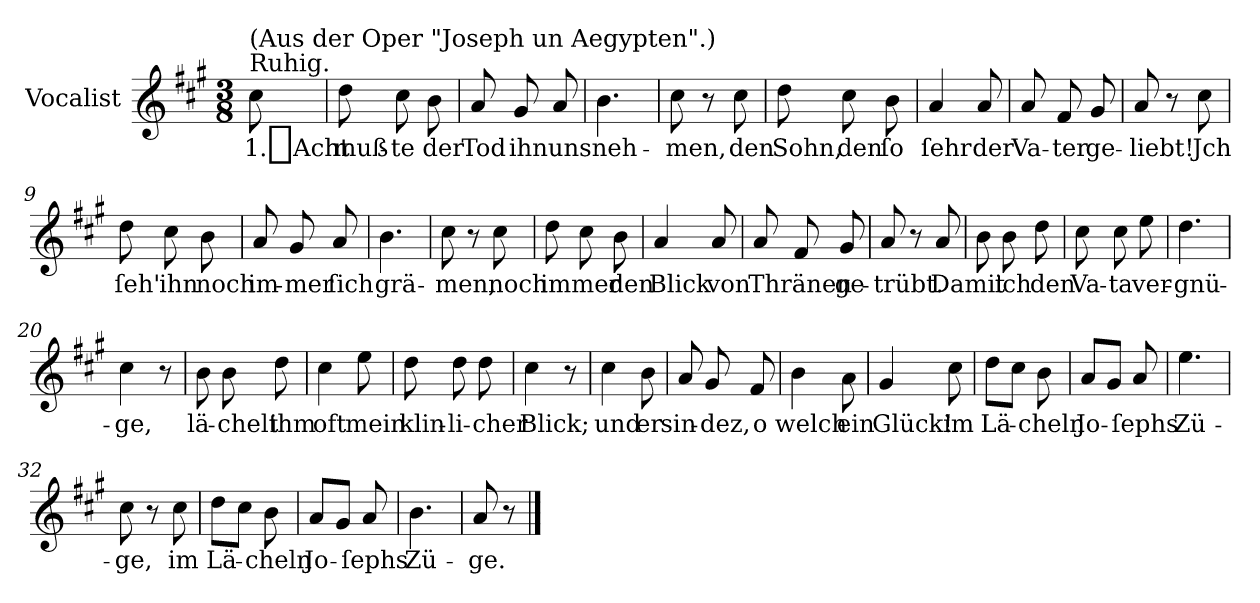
**kern	**text
*part1	*part1
*staff1	*staff1
*I"Vocalist	*
*k[f#c#g#]	*
*A:	*
*M3/8	*
=	=
!LO:TX:a:t=Ruhig.	!
!LO:TX:a:t=(Aus der Oper "Joseph un Aegypten".)	!
8cc#	1._Acht
=1	=1
8dd	muß-
8cc#	-te
8b	der
=2	=2
8a	Tod
8g#	ihn
8a	uns
=3	=3
4.b	neh-
=4	=4
8cc#	-men,
8r	.
8cc#	den
=5	=5
8dd	Sohn,
8cc#	den
8b	ſo
=6	=6
4a	ſehr
8a	der
=7	=7
8a	Va-
8f#	-ter
8g#	ge-
=8	=8
8a	-liebt!
8r	.
8cc#	Jch
=9	=9
8dd	ſeh'
8cc#	ihn
8b	noch
=10	=10
8a	im-
8g#	-mer
8a	ſich
=11	=11
4.b	grä-
=12	=12
8cc#	-men,
8r	.
8cc#	noch
=13	=13
8dd	immer
8cc#	.
8b	den
=14	=14
4a	Blick
8a	von
=15	=15
8a	Thränen
8f#	.
8g#	ge-
=16	=16
8a	-trübt.
8r	.
8a	Damit
=17	=17
8b	.
8b	ich
8dd	den
=18	=18
8cc#	Va-
8cc#	-ta
8ee	ver-
=19	=19
4.dd	-gnü-
=20	=20
4cc#	-ge,
8r	.
=21	=21
8b	lä-
8b	-chelt
8dd	ihm
=22	=22
4cc#	oft
8ee	mein
=23	=23
8dd	klin-
8dd	-li-
8dd	-cher
=24	=24
4cc#	Blick;
8r	.
=25	=25
4cc#	und
8b	er
=26	=26
8a	sin-
8g#	-dez,
8f#	o
=27	=27
4b	welch
8a\	ein
=28	=28
4g#	Glück!
8cc#	im
=29	=29
8ddL	Lä-
8cc#J	.
8b	-cheln
=30	=30
8aL	Jo-
8g#J	.
8a	-ſephs
=31	=31
4.ee	Zü-
=32	=32
8cc#	-ge,
8r	.
8cc#	im
=33	=33
8ddL	Lä-
8cc#J	.
8b	-cheln
=34	=34
8aL	Jo-
8g#J	.
8a	-ſephs
=35	=35
4.b	Zü-
=36	=36
8a	-ge.
8r	.
==	==
*-	*-
